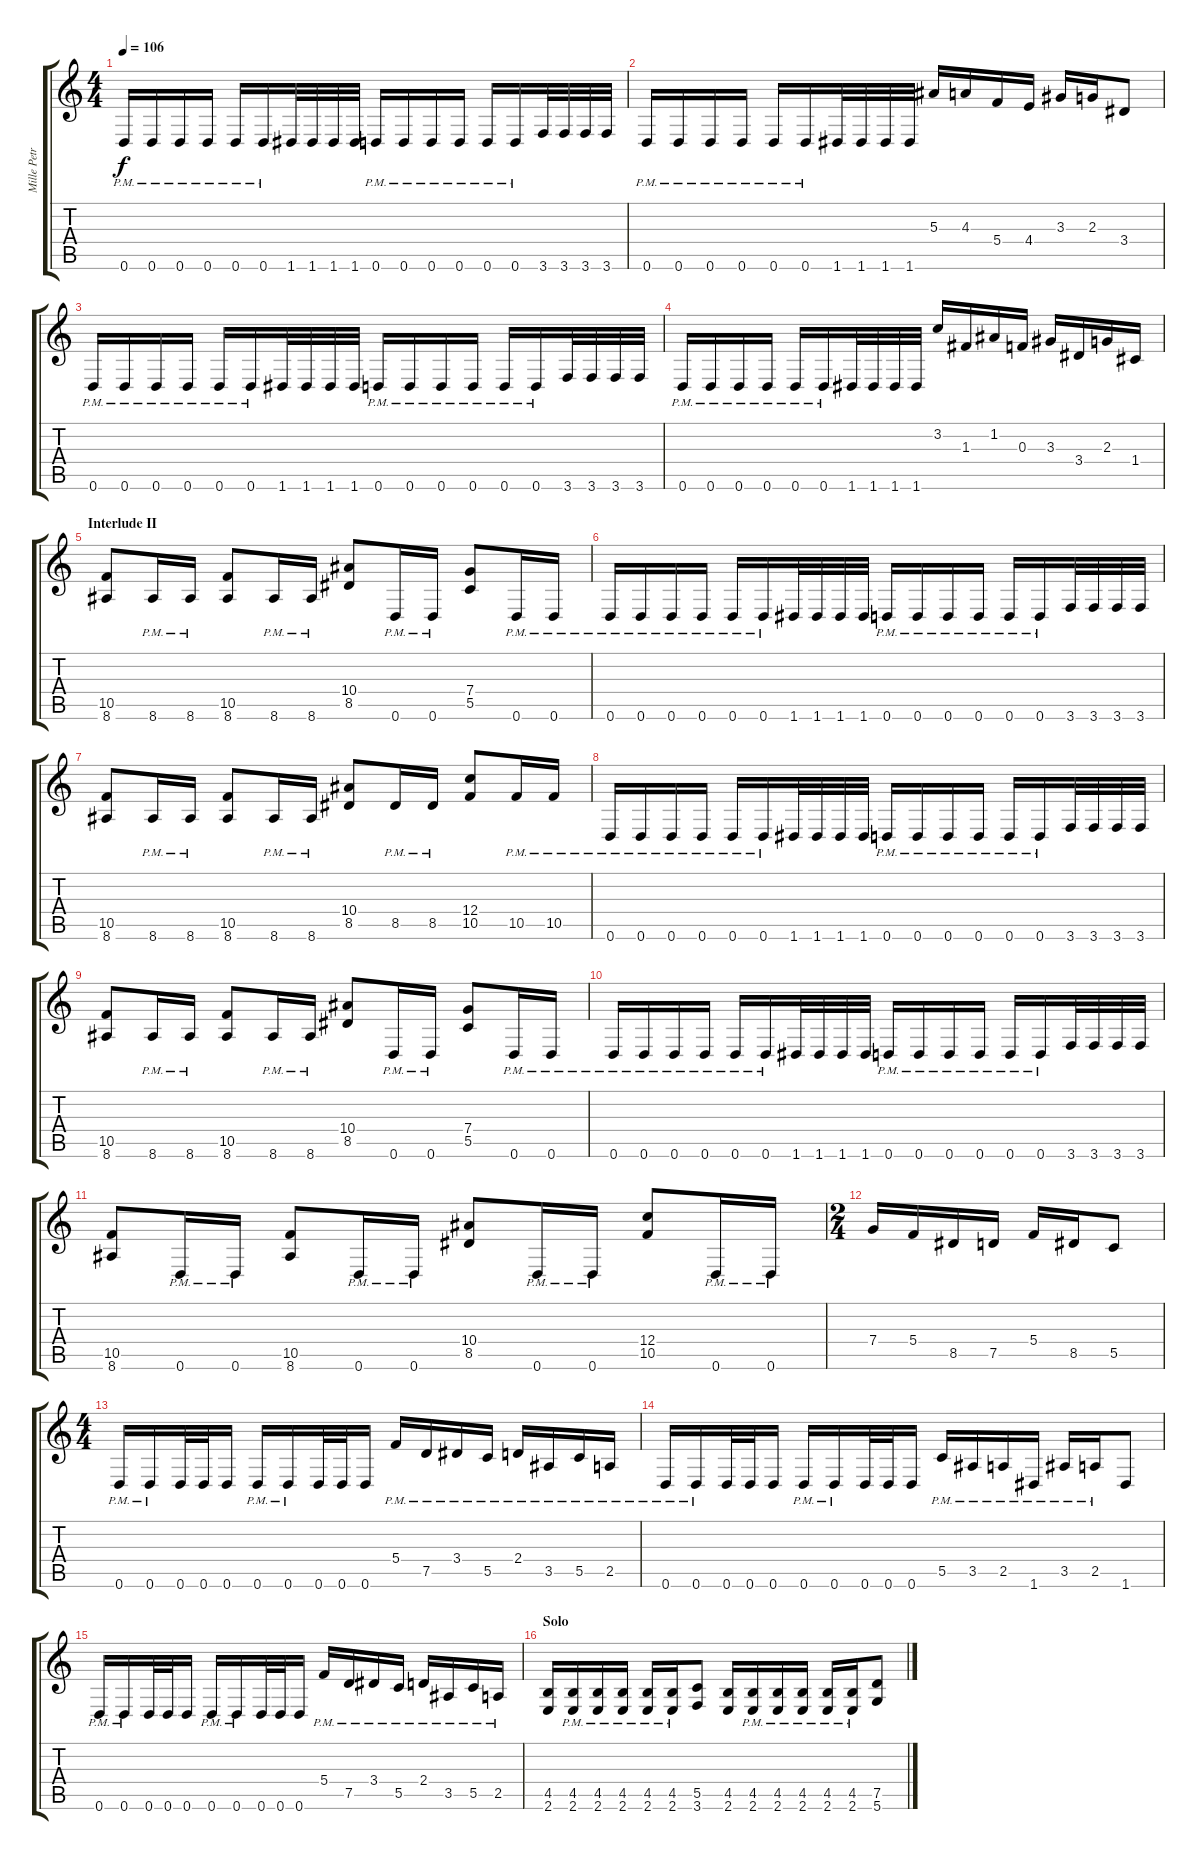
\track ("Mille Petrozza" "Mille Petr") {instrument distortionguitar}
\staff {score tabs}
\tuning (D4 A3 F3 C3 G2 D2) {hide}
\ts (4 4)
\tempo 106
\clef g2
\ks c
0.6{pm}.16{dy f} 0.6{pm}.16 0.6{pm}.16 0.6{pm}.16 0.6{pm}.16 0.6{pm}.16 1.6.32 1.6.32 1.6.32 1.6.32 0.6{pm}.16 0.6{pm}.16 0.6{pm}.16 0.6{pm}.16 0.6{pm}.16 0.6{pm}.16 3.6.32 3.6.32 3.6.32 3.6.32 |
0.6{pm}.16 0.6{pm}.16 0.6{pm}.16 0.6{pm}.16 0.6{pm}.16 0.6{pm}.16 1.6.32 1.6.32 1.6.32 1.6.32 5.3.16 4.3.16 5.4.16 4.4.16 3.3.16 2.3.16 3.4.8 |
0.6{pm}.16 0.6{pm}.16 0.6{pm}.16 0.6{pm}.16 0.6{pm}.16 0.6{pm}.16 1.6.32 1.6.32 1.6.32 1.6.32 0.6{pm}.16 0.6{pm}.16 0.6{pm}.16 0.6{pm}.16 0.6{pm}.16 0.6{pm}.16 3.6.32 3.6.32 3.6.32 3.6.32 |
0.6{pm}.16 0.6{pm}.16 0.6{pm}.16 0.6{pm}.16 0.6{pm}.16 0.6{pm}.16 1.6.32 1.6.32 1.6.32 1.6.32 3.2.16 1.3.16 1.2.16 0.3.16 3.3.16 3.4.16 2.3.16 1.4.16 |
\section ("" "Interlude II")
(10.5 8.6).8 8.6{pm}.16 8.6{pm}.16 (10.5 8.6).8 8.6{pm}.16 8.6{pm}.16 (10.4 8.5).8 0.6{pm}.16 0.6{pm}.16 (7.4 5.5).8 0.6{pm}.16 0.6{pm}.16 |
0.6{pm}.16 0.6{pm}.16 0.6{pm}.16 0.6{pm}.16 0.6{pm}.16 0.6{pm}.16 1.6.32 1.6.32 1.6.32 1.6.32 0.6{pm}.16 0.6{pm}.16 0.6{pm}.16 0.6{pm}.16 0.6{pm}.16 0.6{pm}.16 3.6.32 3.6.32 3.6.32 3.6.32 |
(10.5 8.6).8 8.6{pm}.16 8.6{pm}.16 (10.5 8.6).8 8.6{pm}.16 8.6{pm}.16 (10.4 8.5).8 8.5{pm}.16 8.5{pm}.16 (12.4 10.5).8 10.5{pm}.16 10.5{pm}.16 |
0.6{pm}.16 0.6{pm}.16 0.6{pm}.16 0.6{pm}.16 0.6{pm}.16 0.6{pm}.16 1.6.32 1.6.32 1.6.32 1.6.32 0.6{pm}.16 0.6{pm}.16 0.6{pm}.16 0.6{pm}.16 0.6{pm}.16 0.6{pm}.16 3.6.32 3.6.32 3.6.32 3.6.32 |
(10.5 8.6).8 8.6{pm}.16 8.6{pm}.16 (10.5 8.6).8 8.6{pm}.16 8.6{pm}.16 (10.4 8.5).8 0.6{pm}.16 0.6{pm}.16 (7.4 5.5).8 0.6{pm}.16 0.6{pm}.16 |
0.6{pm}.16 0.6{pm}.16 0.6{pm}.16 0.6{pm}.16 0.6{pm}.16 0.6{pm}.16 1.6.32 1.6.32 1.6.32 1.6.32 0.6{pm}.16 0.6{pm}.16 0.6{pm}.16 0.6{pm}.16 0.6{pm}.16 0.6{pm}.16 3.6.32 3.6.32 3.6.32 3.6.32 |
(10.5 8.6).8 0.6{pm}.16 0.6{pm}.16 (10.5 8.6).8 0.6{pm}.16 0.6{pm}.16 (10.4 8.5).8 0.6{pm}.16 0.6{pm}.16 (12.4 10.5).8 0.6{pm}.16 0.6{pm}.16 |
\ts (2 4)
7.4.16 5.4.16 8.5.16 7.5.16 5.4.16 8.5.16 5.5.8 |
\ts (4 4)
0.6{pm}.16 0.6{pm}.16 0.6.32 0.6.32 0.6.16 0.6{pm}.16 0.6{pm}.16 0.6.32 0.6.32 0.6.16 5.4{pm}.16 7.5{pm}.16 3.4{pm}.16 5.5{pm}.16 2.4{pm}.16 3.5{pm}.16 5.5{pm}.16 2.5{pm}.16 |
0.6{pm}.16 0.6{pm}.16 0.6.32 0.6.32 0.6.16 0.6{pm}.16 0.6{pm}.16 0.6.32 0.6.32 0.6.16 5.5{pm}.16 3.5{pm}.16 2.5{pm}.16 1.6{pm}.16 3.5{pm}.16 2.5{pm}.16 1.6.8 |
0.6{pm}.16 0.6{pm}.16 0.6.32 0.6.32 0.6.16 0.6{pm}.16 0.6{pm}.16 0.6.32 0.6.32 0.6.16 5.4{pm}.16 7.5{pm}.16 3.4{pm}.16 5.5{pm}.16 2.4{pm}.16 3.5{pm}.16 5.5{pm}.16 2.5{pm}.16 |
\section ("" "Solo")
(4.5 2.6).16 (4.5{pm} 2.6{pm}).16 (4.5{pm} 2.6{pm}).16 (4.5{pm} 2.6{pm}).16 (4.5{pm} 2.6{pm}).16 (4.5{pm} 2.6{pm}).16 (5.5 3.6).8 (4.5 2.6).16 (4.5{pm} 2.6{pm}).16 (4.5{pm} 2.6{pm}).16 (4.5{pm} 2.6{pm}).16 (4.5{pm} 2.6{pm}).16 (4.5{pm} 2.6{pm}).16 (7.5 5.6).8
